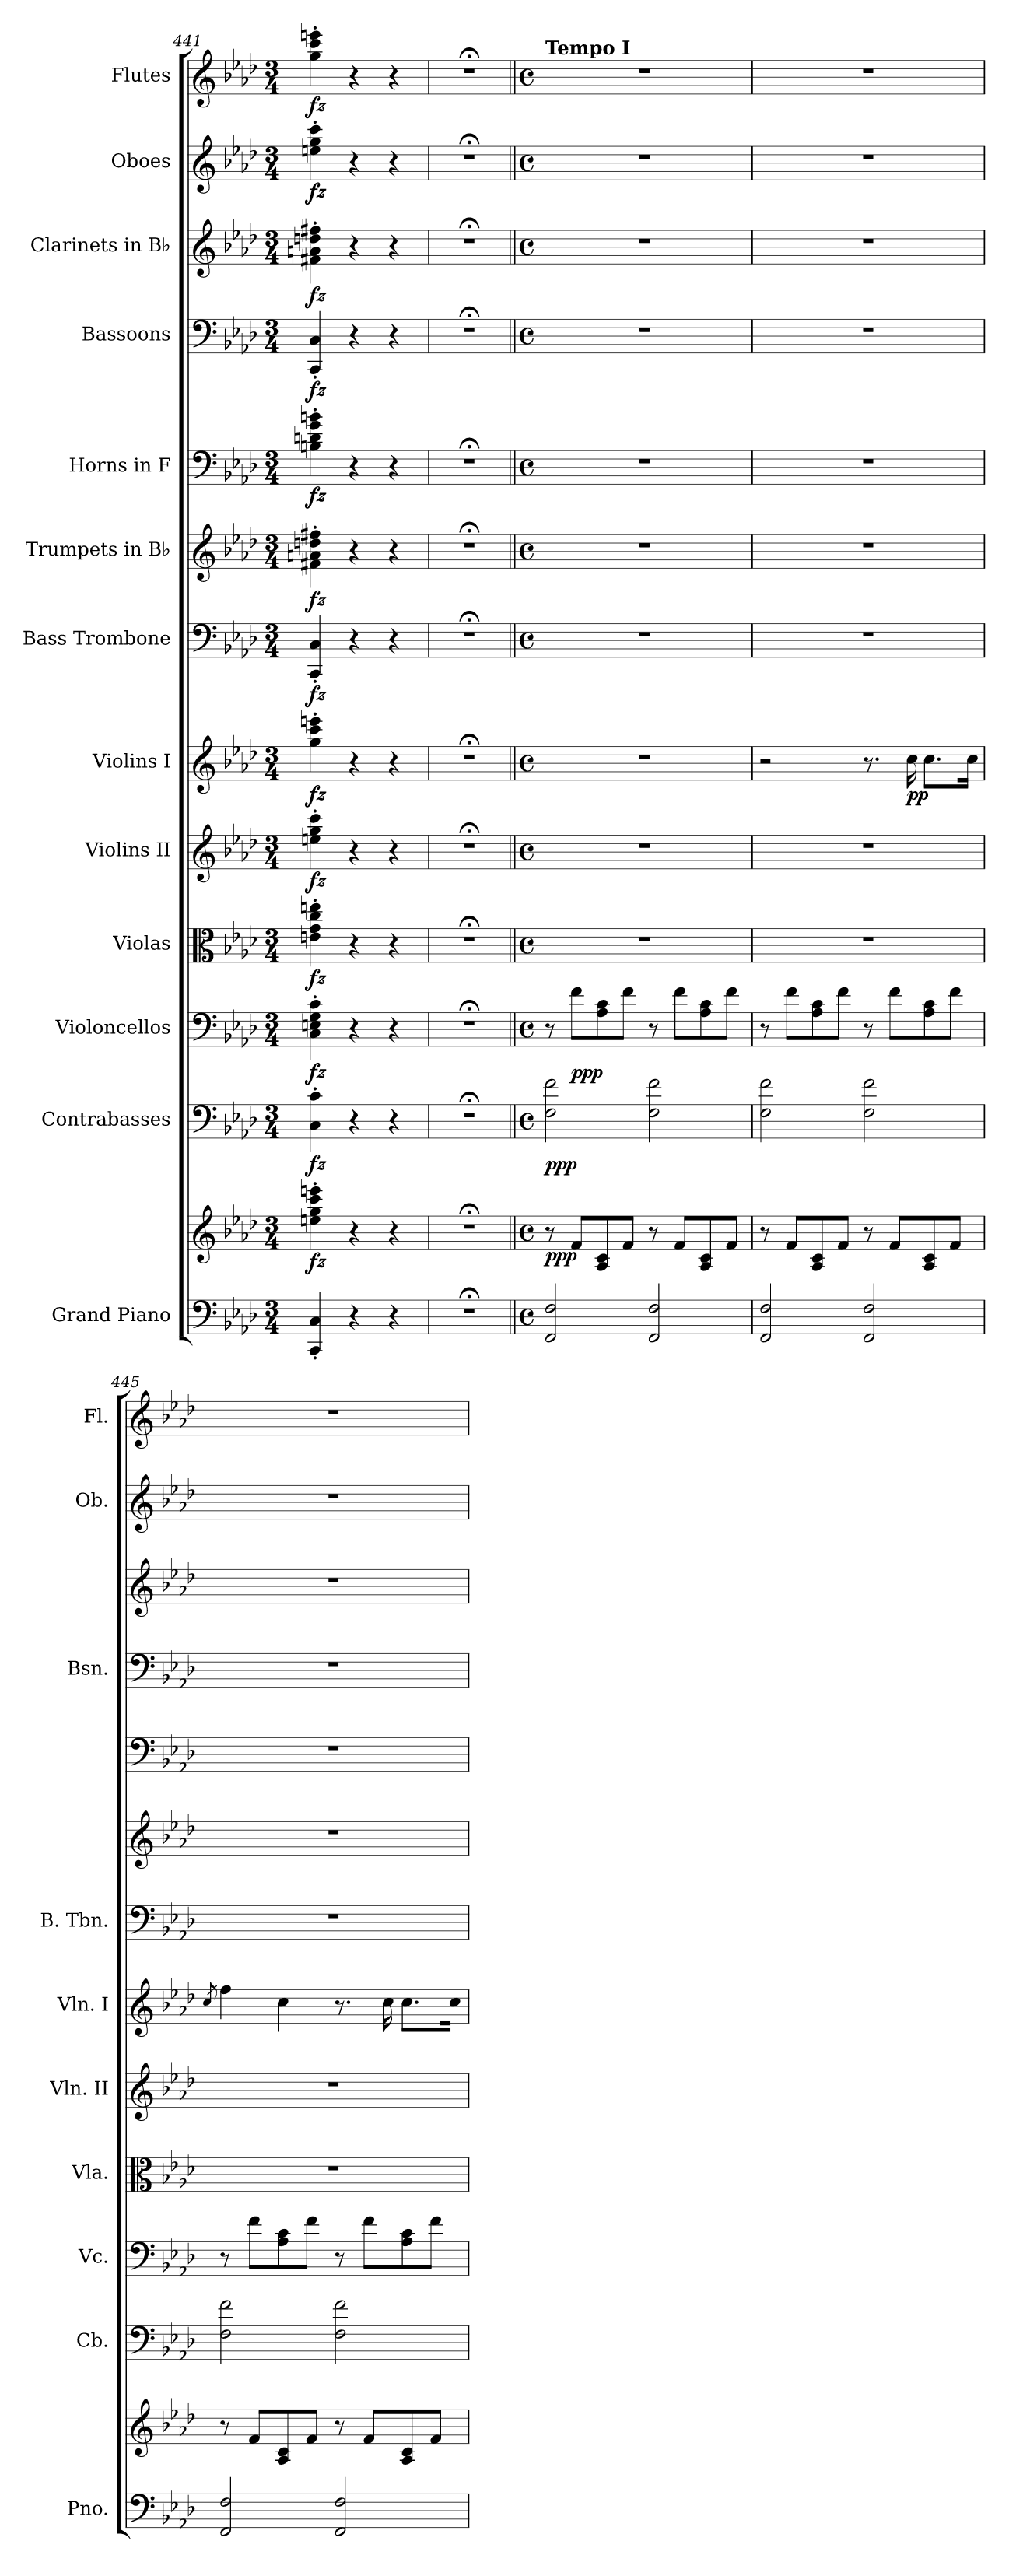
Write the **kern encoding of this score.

**kern	**kern	**dynam	**kern	**dynam	**kern	**dynam	**kern	**dynam	**kern	**dynam	**kern	**dynam	**kern	**dynam	**kern	**dynam	**kern	**dynam	**kern	**dynam	**kern	**dynam	**kern	**dynam	**kern	**dynam
*part13	*part13	*part13	*part12	*part12	*part11	*part11	*part10	*part10	*part9	*part9	*part8	*part8	*part7	*part7	*part6	*part6	*part5	*part5	*part4	*part4	*part3	*part3	*part2	*part2	*part1	*part1
*staff14	*staff13	*staff13/14	*staff12	*staff12	*staff11	*staff11	*staff10	*staff10	*staff9	*staff9	*staff8	*staff8	*staff7	*staff7	*staff6	*staff6	*staff5	*staff5	*staff4	*staff4	*staff3	*staff3	*staff2	*staff2	*staff1	*staff1
*I"Grand Piano	*	*	*I"Contrabasses	*	*I"Violoncellos	*	*I"Violas	*	*I"Violins II	*	*I"Violins I	*	*I"Bass Trombone	*	*I"Trumpets in B♭	*	*I"Horns in F	*	*I"Bassoons	*	*I"Clarinets in B♭	*	*I"Oboes	*	*I"Flutes	*
*I'Pno.	*	*	*I'Cb.	*	*I'Vc.	*	*I'Vla.	*	*I'Vln. II	*	*I'Vln. I	*	*I'B. Tbn.	*	*	*	*	*	*I'Bsn.	*	*	*	*I'Ob.	*	*I'Fl.	*
*clefF4	*clefG2	*	*clefF4	*	*clefF4	*	*clefC3	*	*clefG2	*	*clefG2	*	*clefF4	*	*clefG2	*	*clefF4	*	*clefF4	*	*clefG2	*	*clefG2	*	*clefG2	*
*	*	*	*ITrd7c12	*	*	*	*	*	*	*	*	*	*	*	*ITrd1c2	*	*ITrd4c7	*	*	*	*ITrd1c2	*	*	*	*	*
*k[b-e-a-d-]	*k[b-e-a-d-]	*	*k[b-e-a-d-]	*	*k[b-e-a-d-]	*	*k[b-e-a-d-]	*	*k[b-e-a-d-]	*	*k[b-e-a-d-]	*	*k[b-e-a-d-]	*	*k[b-e-a-d-g-c-]	*	*k[b-e-a-d-g-]	*	*k[b-e-a-d-]	*	*k[b-e-a-d-g-c-]	*	*k[b-e-a-d-]	*	*k[b-e-a-d-]	*
*M3/4	*M3/4	*	*M3/4	*	*M3/4	*	*M3/4	*	*M3/4	*	*M3/4	*	*M3/4	*	*M3/4	*	*M3/4	*	*M3/4	*	*M3/4	*	*M3/4	*	*M3/4	*
=441	=441	=441	=441	=441	=441	=441	=441	=441	=441	=441	=441	=441	=441	=441	=441	=441	=441	=441	=441	=441	=441	=441	=441	=441	=441	=441
!	!	!LO:DY:b	!	!LO:DY:b	!	!LO:DY:b	!	!LO:DY:b	!	!LO:DY:b	!	!LO:DY:b	!	!LO:DY:b	!	!LO:DY:b	!	!LO:DY:b	!	!LO:DY:b	!	!LO:DY:b	!	!LO:DY:b	!	!LO:DY:b
4CC/' 4C/'	4een\' 4gg\' 4ccc\' 4eeen\'	fz	4CC\' 4C\'	fz	4C\' 4En\' 4G\' 4c\'	fz	4en\' 4g\' 4cc\' 4een\'	fz	4een\' 4gg\' 4ccc\'	fz	4gg\' 4ccc\' 4eeen\'	fz	4CC/' 4C/'	fz	4en\' 4gn\' 4ccn\' 4een\'	fz	4En\' 4Gn\' 4c\' 4en\'	fz	4CC/' 4C/'	fz	4en\' 4gn\' 4ccn\' 4een\'	fz	4een\' 4gg\' 4ccc\'	fz	4gg\' 4ccc\' 4eeen\'	fz
4r	4r	.	4r	.	4r	.	4r	.	4r	.	4r	.	4r	.	4r	.	4r	.	4r	.	4r	.	4r	.	4r	.
4r	4r	.	4r	.	4r	.	4r	.	4r	.	4r	.	4r	.	4r	.	4r	.	4r	.	4r	.	4r	.	4r	.
=442	=442	=442	=442	=442	=442	=442	=442	=442	=442	=442	=442	=442	=442	=442	=442	=442	=442	=442	=442	=442	=442	=442	=442	=442	=442	=442
2.r;<	2.r;<	.	2.r;<	.	2.r;<	.	2.r;<	.	2.r;<	.	2.r;<	.	2.r;<	.	2.r;<	.	2.r;<	.	2.r;<	.	2.r;<	.	2.r;<	.	2.r;<	.
!!LO:PB:g=z
=443||	=443||	=443||	=443||	=443||	=443||	=443||	=443||	=443||	=443||	=443||	=443||	=443||	=443||	=443||	=443||	=443||	=443||	=443||	=443||	=443||	=443||	=443||	=443||	=443||	=443||	=443||
*M4/4	*M4/4	*	*M4/4	*	*M4/4	*	*M4/4	*	*M4/4	*	*M4/4	*	*M4/4	*	*M4/4	*	*M4/4	*	*M4/4	*	*M4/4	*	*M4/4	*	*M4/4	*
*met(c)	*met(c)	*	*met(c)	*	*met(c)	*	*met(c)	*	*met(c)	*	*met(c)	*	*met(c)	*	*met(c)	*	*met(c)	*	*met(c)	*	*met(c)	*	*met(c)	*	*met(c)	*
*	*	*	*	*	*	*	*	*	*	*	*	*	*	*	*	*	*	*	*	*	*	*	*	*	*MM100	*
!	!	!	!	!	!	!	!	!	!	!	!	!	!	!	!	!	!	!	!	!	!	!	!	!	!LO:TX:a:B:t=Tempo I	!
!	!	!LO:DY:b	!	!LO:DY:b	!	!	!	!	!	!	!	!	!	!	!	!	!	!	!	!	!	!	!	!	!	!
2FF/ 2F/	8r	ppp	2FF\ 2F\	ppp	8r	.	1r	.	1r	.	1r	.	1r	.	1r	.	1r	.	1r	.	1r	.	1r	.	1r	.
!	!	!	!	!	!	!LO:DY:b	!	!	!	!	!	!	!	!	!	!	!	!	!	!	!	!	!	!	!	!
.	8f/L	.	.	.	8f\L	ppp	.	.	.	.	.	.	.	.	.	.	.	.	.	.	.	.	.	.	.	.
.	8A-/ 8c/	.	.	.	8A-\ 8c\	.	.	.	.	.	.	.	.	.	.	.	.	.	.	.	.	.	.	.	.	.
.	8f/J	.	.	.	8f\J	.	.	.	.	.	.	.	.	.	.	.	.	.	.	.	.	.	.	.	.	.
2FF/ 2F/	8r	.	2FF\ 2F\	.	8r	.	.	.	.	.	.	.	.	.	.	.	.	.	.	.	.	.	.	.	.	.
.	8f/L	.	.	.	8f\L	.	.	.	.	.	.	.	.	.	.	.	.	.	.	.	.	.	.	.	.	.
.	8A-/ 8c/	.	.	.	8A-\ 8c\	.	.	.	.	.	.	.	.	.	.	.	.	.	.	.	.	.	.	.	.	.
.	8f/J	.	.	.	8f\J	.	.	.	.	.	.	.	.	.	.	.	.	.	.	.	.	.	.	.	.	.
=444	=444	=444	=444	=444	=444	=444	=444	=444	=444	=444	=444	=444	=444	=444	=444	=444	=444	=444	=444	=444	=444	=444	=444	=444	=444	=444
2FF/ 2F/	8r	.	2FF\ 2F\	.	8r	.	1r	.	1r	.	2r	.	1r	.	1r	.	1r	.	1r	.	1r	.	1r	.	1r	.
.	8f/L	.	.	.	8f\L	.	.	.	.	.	.	.	.	.	.	.	.	.	.	.	.	.	.	.	.	.
.	8A-/ 8c/	.	.	.	8A-\ 8c\	.	.	.	.	.	.	.	.	.	.	.	.	.	.	.	.	.	.	.	.	.
.	8f/J	.	.	.	8f\J	.	.	.	.	.	.	.	.	.	.	.	.	.	.	.	.	.	.	.	.	.
2FF/ 2F/	8r	.	2FF\ 2F\	.	8r	.	.	.	.	.	8.r	.	.	.	.	.	.	.	.	.	.	.	.	.	.	.
.	8f/L	.	.	.	8f\L	.	.	.	.	.	.	.	.	.	.	.	.	.	.	.	.	.	.	.	.	.
!	!	!	!	!	!	!	!	!	!	!	!	!LO:DY:b	!	!	!	!	!	!	!	!	!	!	!	!	!	!
.	.	.	.	.	.	.	.	.	.	.	16cc\	pp	.	.	.	.	.	.	.	.	.	.	.	.	.	.
.	8A-/ 8c/	.	.	.	8A-\ 8c\	.	.	.	.	.	8.cc\L	.	.	.	.	.	.	.	.	.	.	.	.	.	.	.
.	8f/J	.	.	.	8f\J	.	.	.	.	.	.	.	.	.	.	.	.	.	.	.	.	.	.	.	.	.
.	.	.	.	.	.	.	.	.	.	.	16cc\Jk	.	.	.	.	.	.	.	.	.	.	.	.	.	.	.
=445	=445	=445	=445	=445	=445	=445	=445	=445	=445	=445	=445	=445	=445	=445	=445	=445	=445	=445	=445	=445	=445	=445	=445	=445	=445	=445
.	.	.	.	.	.	.	.	.	.	.	8qcc/	.	.	.	.	.	.	.	.	.	.	.	.	.	.	.
2FF/ 2F/	8r	.	2FF\ 2F\	.	8r	.	1r	.	1r	.	4ff\	.	1r	.	1r	.	1r	.	1r	.	1r	.	1r	.	1r	.
.	8f/L	.	.	.	8f\L	.	.	.	.	.	.	.	.	.	.	.	.	.	.	.	.	.	.	.	.	.
.	8A-/ 8c/	.	.	.	8A-\ 8c\	.	.	.	.	.	4cc\	.	.	.	.	.	.	.	.	.	.	.	.	.	.	.
.	8f/J	.	.	.	8f\J	.	.	.	.	.	.	.	.	.	.	.	.	.	.	.	.	.	.	.	.	.
2FF/ 2F/	8r	.	2FF\ 2F\	.	8r	.	.	.	.	.	8.r	.	.	.	.	.	.	.	.	.	.	.	.	.	.	.
.	8f/L	.	.	.	8f\L	.	.	.	.	.	.	.	.	.	.	.	.	.	.	.	.	.	.	.	.	.
.	.	.	.	.	.	.	.	.	.	.	16cc\	.	.	.	.	.	.	.	.	.	.	.	.	.	.	.
.	8A-/ 8c/	.	.	.	8A-\ 8c\	.	.	.	.	.	8.cc\L	.	.	.	.	.	.	.	.	.	.	.	.	.	.	.
.	8f/J	.	.	.	8f\J	.	.	.	.	.	.	.	.	.	.	.	.	.	.	.	.	.	.	.	.	.
.	.	.	.	.	.	.	.	.	.	.	16cc\Jk	.	.	.	.	.	.	.	.	.	.	.	.	.	.	.
=	=	=	=	=	=	=	=	=	=	=	=	=	=	=	=	=	=	=	=	=	=	=	=	=	=	=
*-	*-	*-	*-	*-	*-	*-	*-	*-	*-	*-	*-	*-	*-	*-	*-	*-	*-	*-	*-	*-	*-	*-	*-	*-	*-	*-
